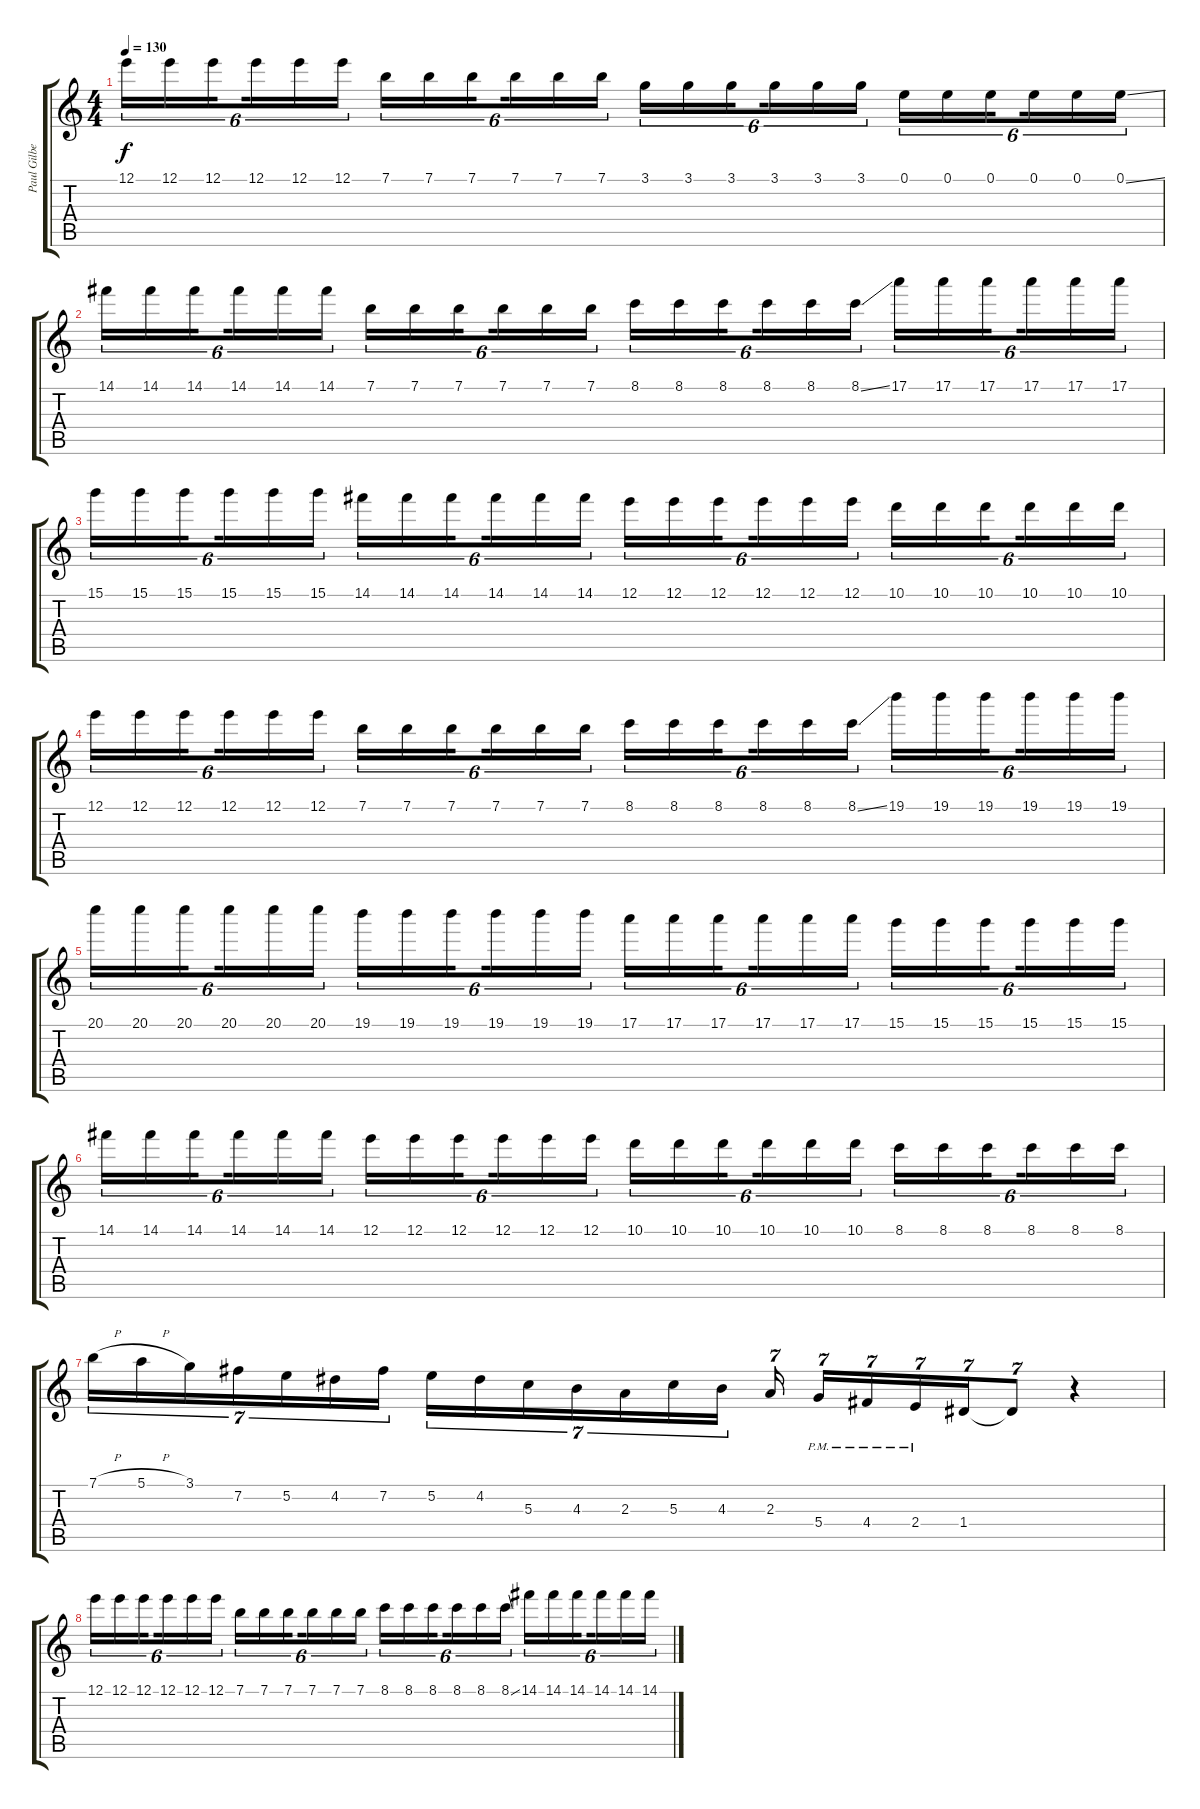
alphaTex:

\track ("Paul Gilbert (Lead Guitar)" "Paul Gilbe") {instrument distortionguitar}
\staff {score tabs}
\tuning (E4 B3 G3 D3 A2 E2) {hide}
\ts (4 4)
\tempo 130
\clef g2
\ks c
12.1.16{tu (6 4) dy f} 12.1.16{tu (6 4)} 12.1.16{tu (6 4) beam splitsecondary} 12.1.16{tu (6 4)} 12.1.16{tu (6 4)} 12.1.16{tu (6 4)} 7.1.16{tu (6 4)} 7.1.16{tu (6 4)} 7.1.16{tu (6 4) beam splitsecondary} 7.1.16{tu (6 4)} 7.1.16{tu (6 4)} 7.1.16{tu (6 4)} 3.1.16{tu (6 4)} 3.1.16{tu (6 4)} 3.1.16{tu (6 4) beam splitsecondary} 3.1.16{tu (6 4)} 3.1.16{tu (6 4)} 3.1.16{tu (6 4)} 0.1.16{tu (6 4)} 0.1.16{tu (6 4)} 0.1.16{tu (6 4) beam splitsecondary} 0.1.16{tu (6 4)} 0.1.16{tu (6 4)} 0.1{ss}.16{tu (6 4)} |
14.1.16{tu (6 4)} 14.1.16{tu (6 4)} 14.1.16{tu (6 4) beam splitsecondary} 14.1.16{tu (6 4)} 14.1.16{tu (6 4)} 14.1.16{tu (6 4)} 7.1.16{tu (6 4)} 7.1.16{tu (6 4)} 7.1.16{tu (6 4) beam splitsecondary} 7.1.16{tu (6 4)} 7.1.16{tu (6 4)} 7.1.16{tu (6 4)} 8.1.16{tu (6 4)} 8.1.16{tu (6 4)} 8.1.16{tu (6 4) beam splitsecondary} 8.1.16{tu (6 4)} 8.1.16{tu (6 4)} 8.1{ss}.16{tu (6 4)} 17.1.16{tu (6 4)} 17.1.16{tu (6 4)} 17.1.16{tu (6 4) beam splitsecondary} 17.1.16{tu (6 4)} 17.1.16{tu (6 4)} 17.1.16{tu (6 4)} |
15.1.16{tu (6 4)} 15.1.16{tu (6 4)} 15.1.16{tu (6 4) beam splitsecondary} 15.1.16{tu (6 4)} 15.1.16{tu (6 4)} 15.1.16{tu (6 4)} 14.1.16{tu (6 4)} 14.1.16{tu (6 4)} 14.1.16{tu (6 4) beam splitsecondary} 14.1.16{tu (6 4)} 14.1.16{tu (6 4)} 14.1.16{tu (6 4)} 12.1.16{tu (6 4)} 12.1.16{tu (6 4)} 12.1.16{tu (6 4) beam splitsecondary} 12.1.16{tu (6 4)} 12.1.16{tu (6 4)} 12.1.16{tu (6 4)} 10.1.16{tu (6 4)} 10.1.16{tu (6 4)} 10.1.16{tu (6 4) beam splitsecondary} 10.1.16{tu (6 4)} 10.1.16{tu (6 4)} 10.1.16{tu (6 4)} |
12.1.16{tu (6 4)} 12.1.16{tu (6 4)} 12.1.16{tu (6 4) beam splitsecondary} 12.1.16{tu (6 4)} 12.1.16{tu (6 4)} 12.1.16{tu (6 4)} 7.1.16{tu (6 4)} 7.1.16{tu (6 4)} 7.1.16{tu (6 4) beam splitsecondary} 7.1.16{tu (6 4)} 7.1.16{tu (6 4)} 7.1.16{tu (6 4)} 8.1.16{tu (6 4)} 8.1.16{tu (6 4)} 8.1.16{tu (6 4) beam splitsecondary} 8.1.16{tu (6 4)} 8.1.16{tu (6 4)} 8.1{ss}.16{tu (6 4)} 19.1.16{tu (6 4)} 19.1.16{tu (6 4)} 19.1.16{tu (6 4) beam splitsecondary} 19.1.16{tu (6 4)} 19.1.16{tu (6 4)} 19.1.16{tu (6 4)} |
20.1.16{tu (6 4)} 20.1.16{tu (6 4)} 20.1.16{tu (6 4) beam splitsecondary} 20.1.16{tu (6 4)} 20.1.16{tu (6 4)} 20.1.16{tu (6 4)} 19.1.16{tu (6 4)} 19.1.16{tu (6 4)} 19.1.16{tu (6 4) beam splitsecondary} 19.1.16{tu (6 4)} 19.1.16{tu (6 4)} 19.1.16{tu (6 4)} 17.1.16{tu (6 4)} 17.1.16{tu (6 4)} 17.1.16{tu (6 4) beam splitsecondary} 17.1.16{tu (6 4)} 17.1.16{tu (6 4)} 17.1.16{tu (6 4)} 15.1.16{tu (6 4)} 15.1.16{tu (6 4)} 15.1.16{tu (6 4) beam splitsecondary} 15.1.16{tu (6 4)} 15.1.16{tu (6 4)} 15.1.16{tu (6 4)} |
14.1.16{tu (6 4)} 14.1.16{tu (6 4)} 14.1.16{tu (6 4) beam splitsecondary} 14.1.16{tu (6 4)} 14.1.16{tu (6 4)} 14.1.16{tu (6 4)} 12.1.16{tu (6 4)} 12.1.16{tu (6 4)} 12.1.16{tu (6 4) beam splitsecondary} 12.1.16{tu (6 4)} 12.1.16{tu (6 4)} 12.1.16{tu (6 4)} 10.1.16{tu (6 4)} 10.1.16{tu (6 4)} 10.1.16{tu (6 4) beam splitsecondary} 10.1.16{tu (6 4)} 10.1.16{tu (6 4)} 10.1.16{tu (6 4)} 8.1.16{tu (6 4)} 8.1.16{tu (6 4)} 8.1.16{tu (6 4) beam splitsecondary} 8.1.16{tu (6 4)} 8.1.16{tu (6 4)} 8.1.16{tu (6 4)} |
7.1{h}.16{tu (7 4)} 5.1{h}.16{tu (7 4)} 3.1.16{tu (7 4)} 7.2.16{tu (7 4)} 5.2.16{tu (7 4)} 4.2.16{tu (7 4)} 7.2.16{tu (7 4)} 5.2.16{tu (7 4)} 4.2.16{tu (7 4)} 5.3.16{tu (7 4)} 4.3.16{tu (7 4)} 2.3.16{tu (7 4)} 5.3.16{tu (7 4)} 4.3.16{tu (7 4)} 2.3.16{tu (7 4)} 5.4{pm}.16{tu (7 4)} 4.4{pm}.16{tu (7 4)} 2.4{pm}.16{tu (7 4)} 1.4.16{tu (7 4)} 1.4{t}.8{tu (7 4)} r.4 |
12.1.16{tu (6 4)} 12.1.16{tu (6 4)} 12.1.16{tu (6 4) beam splitsecondary} 12.1.16{tu (6 4)} 12.1.16{tu (6 4)} 12.1.16{tu (6 4)} 7.1.16{tu (6 4)} 7.1.16{tu (6 4)} 7.1.16{tu (6 4) beam splitsecondary} 7.1.16{tu (6 4)} 7.1.16{tu (6 4)} 7.1.16{tu (6 4)} 8.1.16{tu (6 4)} 8.1.16{tu (6 4)} 8.1.16{tu (6 4) beam splitsecondary} 8.1.16{tu (6 4)} 8.1.16{tu (6 4)} 8.1{ss}.16{tu (6 4)} 14.1.16{tu (6 4)} 14.1.16{tu (6 4)} 14.1.16{tu (6 4) beam splitsecondary} 14.1.16{tu (6 4)} 14.1.16{tu (6 4)} 14.1.16{tu (6 4)}
